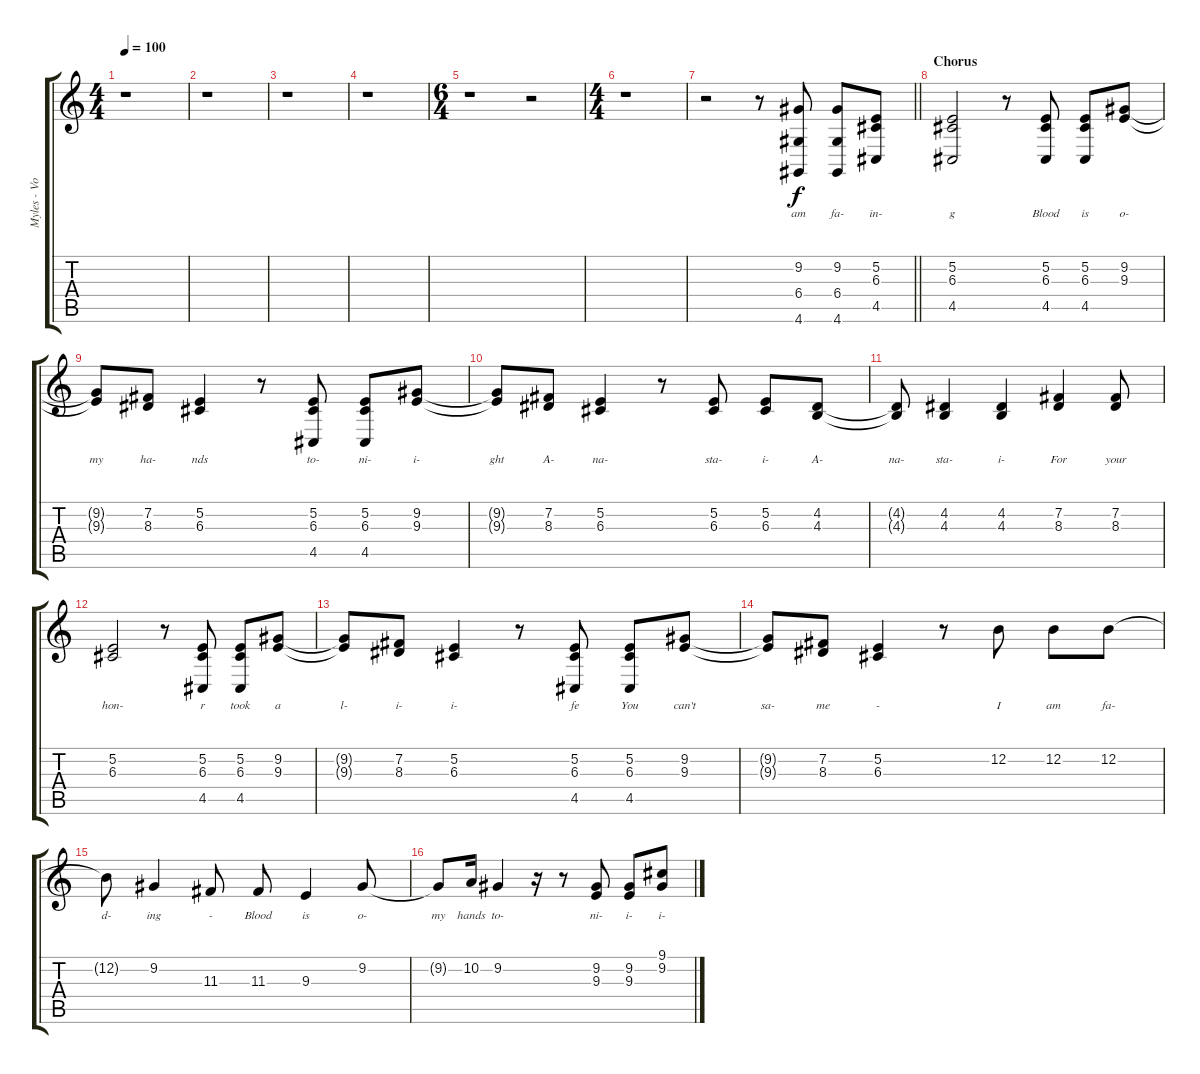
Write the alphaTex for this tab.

\track ("Myles - Voice" "Myles - Vo") {mute instrument synthbrass1}
\staff {score tabs}
\tuning (E4 B3 G3 D3 A2 E2) {hide}
\ts (4 4)
\tempo 100
\clef g2
\ks c
r.1{dy f} |
r.1 |
r.1 |
r.1 |
\ts (6 4)
r.1 r.2 |
\ts (4 4)
r.1 |
\barLineRight lightlight
r.2 r.8 (9.2 6.4 4.6).8{lyrics (0 "am") lyrics (1 "") lyrics (2 "") lyrics (3 "") lyrics (4 "")} (9.2 6.4 4.6).8{lyrics (0 "fa-") lyrics (1 "") lyrics (2 "") lyrics (3 "") lyrics (4 "")} (5.2 6.3 4.5).8{lyrics (0 "in-") lyrics (1 "") lyrics (2 "") lyrics (3 "") lyrics (4 "")} |
\section ("" "Chorus")
(5.2 6.3 4.5).2{lyrics (0 "g") lyrics (1 "") lyrics (2 "") lyrics (3 "") lyrics (4 "")} r.8 (5.2 6.3 4.5).8{lyrics (0 "Blood") lyrics (1 "") lyrics (2 "") lyrics (3 "") lyrics (4 "")} (5.2 6.3 4.5).8{lyrics (0 "is") lyrics (1 "") lyrics (2 "") lyrics (3 "") lyrics (4 "")} (9.2 9.3).8{lyrics (0 "o-") lyrics (1 "") lyrics (2 "") lyrics (3 "") lyrics (4 "")} |
(9.2{t} 9.3{t}).8{lyrics (0 "my") lyrics (1 "") lyrics (2 "") lyrics (3 "") lyrics (4 "")} (7.2 8.3).8{lyrics (0 "ha-") lyrics (1 "") lyrics (2 "") lyrics (3 "") lyrics (4 "")} (5.2 6.3).4{lyrics (0 "nds") lyrics (1 "") lyrics (2 "") lyrics (3 "") lyrics (4 "")} r.8 (5.2 6.3 4.5).8{lyrics (0 "to-") lyrics (1 "") lyrics (2 "") lyrics (3 "") lyrics (4 "")} (5.2 6.3 4.5).8{lyrics (0 "ni-") lyrics (1 "") lyrics (2 "") lyrics (3 "") lyrics (4 "")} (9.2 9.3).8{lyrics (0 "i-") lyrics (1 "") lyrics (2 "") lyrics (3 "") lyrics (4 "")} |
(9.2{t} 9.3{t}).8{lyrics (0 "ght") lyrics (1 "") lyrics (2 "") lyrics (3 "") lyrics (4 "")} (7.2 8.3).8{lyrics (0 "A-") lyrics (1 "") lyrics (2 "") lyrics (3 "") lyrics (4 "")} (5.2 6.3).4{lyrics (0 "na-") lyrics (1 "") lyrics (2 "") lyrics (3 "") lyrics (4 "")} r.8 (5.2 6.3).8{lyrics (0 "sta-") lyrics (1 "") lyrics (2 "") lyrics (3 "") lyrics (4 "")} (5.2 6.3).8{lyrics (0 "i-") lyrics (1 "") lyrics (2 "") lyrics (3 "") lyrics (4 "")} (4.2 4.3).8{lyrics (0 "A-") lyrics (1 "") lyrics (2 "") lyrics (3 "") lyrics (4 "")} |
(4.2{t} 4.3{t}).8{lyrics (0 "na-") lyrics (1 "") lyrics (2 "") lyrics (3 "") lyrics (4 "")} (4.2 4.3).4{lyrics (0 "sta-") lyrics (1 "") lyrics (2 "") lyrics (3 "") lyrics (4 "")} (4.2 4.3).4{lyrics (0 "i-") lyrics (1 "") lyrics (2 "") lyrics (3 "") lyrics (4 "")} (7.2 8.3).4{lyrics (0 "For") lyrics (1 "") lyrics (2 "") lyrics (3 "") lyrics (4 "")} (7.2 8.3).8{lyrics (0 "your") lyrics (1 "") lyrics (2 "") lyrics (3 "") lyrics (4 "")} |
(5.2 6.3).2{lyrics (0 "hon-") lyrics (1 "") lyrics (2 "") lyrics (3 "") lyrics (4 "")} r.8 (5.2 6.3 4.5).8{lyrics (0 "r") lyrics (1 "") lyrics (2 "") lyrics (3 "") lyrics (4 "")} (5.2 6.3 4.5).8{lyrics (0 "took") lyrics (1 "") lyrics (2 "") lyrics (3 "") lyrics (4 "")} (9.2 9.3).8{lyrics (0 "a") lyrics (1 "") lyrics (2 "") lyrics (3 "") lyrics (4 "")} |
(9.2{t} 9.3{t}).8{lyrics (0 "l-") lyrics (1 "") lyrics (2 "") lyrics (3 "") lyrics (4 "")} (7.2 8.3).8{lyrics (0 "i-") lyrics (1 "") lyrics (2 "") lyrics (3 "") lyrics (4 "")} (5.2 6.3).4{lyrics (0 "i-") lyrics (1 "") lyrics (2 "") lyrics (3 "") lyrics (4 "")} r.8 (5.2 6.3 4.5).8{lyrics (0 "fe") lyrics (1 "") lyrics (2 "") lyrics (3 "") lyrics (4 "")} (5.2 6.3 4.5).8{lyrics (0 "You") lyrics (1 "") lyrics (2 "") lyrics (3 "") lyrics (4 "")} (9.2 9.3).8{lyrics (0 "can't") lyrics (1 "") lyrics (2 "") lyrics (3 "") lyrics (4 "")} |
(9.2{t} 9.3{t}).8{lyrics (0 "sa-") lyrics (1 "") lyrics (2 "") lyrics (3 "") lyrics (4 "")} (7.2 8.3).8{lyrics (0 "me") lyrics (1 "") lyrics (2 "") lyrics (3 "") lyrics (4 "")} (5.2 6.3).4{lyrics (0 "-") lyrics (1 "") lyrics (2 "") lyrics (3 "") lyrics (4 "")} r.8 12.2.8{lyrics (0 "I") lyrics (1 "") lyrics (2 "") lyrics (3 "") lyrics (4 "")} 12.2.8{lyrics (0 "am") lyrics (1 "") lyrics (2 "") lyrics (3 "") lyrics (4 "")} 12.2.8{lyrics (0 "fa-") lyrics (1 "") lyrics (2 "") lyrics (3 "") lyrics (4 "")} |
12.2{t}.8{lyrics (0 "d-") lyrics (1 "") lyrics (2 "") lyrics (3 "") lyrics (4 "")} 9.2.4{lyrics (0 "ing") lyrics (1 "") lyrics (2 "") lyrics (3 "") lyrics (4 "")} 11.3.8{lyrics (0 "-") lyrics (1 "") lyrics (2 "") lyrics (3 "") lyrics (4 "")} 11.3.8{lyrics (0 "Blood") lyrics (1 "") lyrics (2 "") lyrics (3 "") lyrics (4 "")} 9.3.4{lyrics (0 "is") lyrics (1 "") lyrics (2 "") lyrics (3 "") lyrics (4 "")} 9.2.8{lyrics (0 "o-") lyrics (1 "") lyrics (2 "") lyrics (3 "") lyrics (4 "")} |
9.2{t}.8{lyrics (0 "my") lyrics (1 "") lyrics (2 "") lyrics (3 "") lyrics (4 "")} 10.2.16{lyrics (0 "hands") lyrics (1 "") lyrics (2 "") lyrics (3 "") lyrics (4 "")} 9.2.4{lyrics (0 "to-") lyrics (1 "") lyrics (2 "") lyrics (3 "") lyrics (4 "")} r.16 r.8 (9.2 9.3).8{lyrics (0 "ni-") lyrics (1 "") lyrics (2 "") lyrics (3 "") lyrics (4 "")} (9.2 9.3).8{lyrics (0 "i-") lyrics (1 "") lyrics (2 "") lyrics (3 "") lyrics (4 "")} (9.1 9.2).8{lyrics (0 "i-") lyrics (1 "") lyrics (2 "") lyrics (3 "") lyrics (4 "")}
